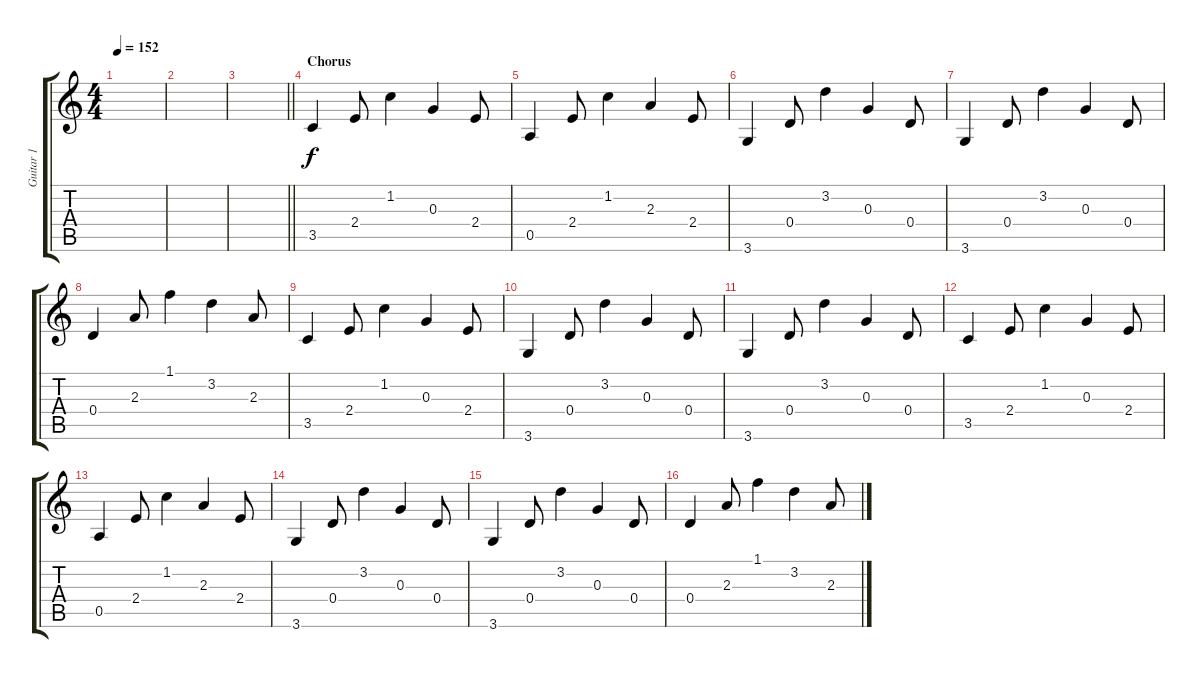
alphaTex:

\track ("Guitar 1" "Guitar 1") {instrument acousticguitarsteel}
\staff {score tabs}
\tuning (E4 B3 G3 D3 A2 E2) {hide}
\ts (4 4)
\tempo 152
\clef g2
\ks c
|
|
\barLineRight lightlight
|
\section ("" "Chorus")
3.5.4 2.4.8 1.2.4 0.3.4 2.4.8 |
0.5.4 2.4.8 1.2.4 2.3.4 2.4.8 |
3.6.4 0.4.8 3.2.4 0.3.4 0.4.8 |
3.6.4 0.4.8 3.2.4 0.3.4 0.4.8 |
0.4.4 2.3.8 1.1.4 3.2.4 2.3.8 |
3.5.4 2.4.8 1.2.4 0.3.4 2.4.8 |
3.6.4 0.4.8 3.2.4 0.3.4 0.4.8 |
3.6.4 0.4.8 3.2.4 0.3.4 0.4.8 |
3.5.4 2.4.8 1.2.4 0.3.4 2.4.8 |
0.5.4 2.4.8 1.2.4 2.3.4 2.4.8 |
3.6.4 0.4.8 3.2.4 0.3.4 0.4.8 |
3.6.4 0.4.8 3.2.4 0.3.4 0.4.8 |
0.4.4 2.3.8 1.1.4 3.2.4 2.3.8
